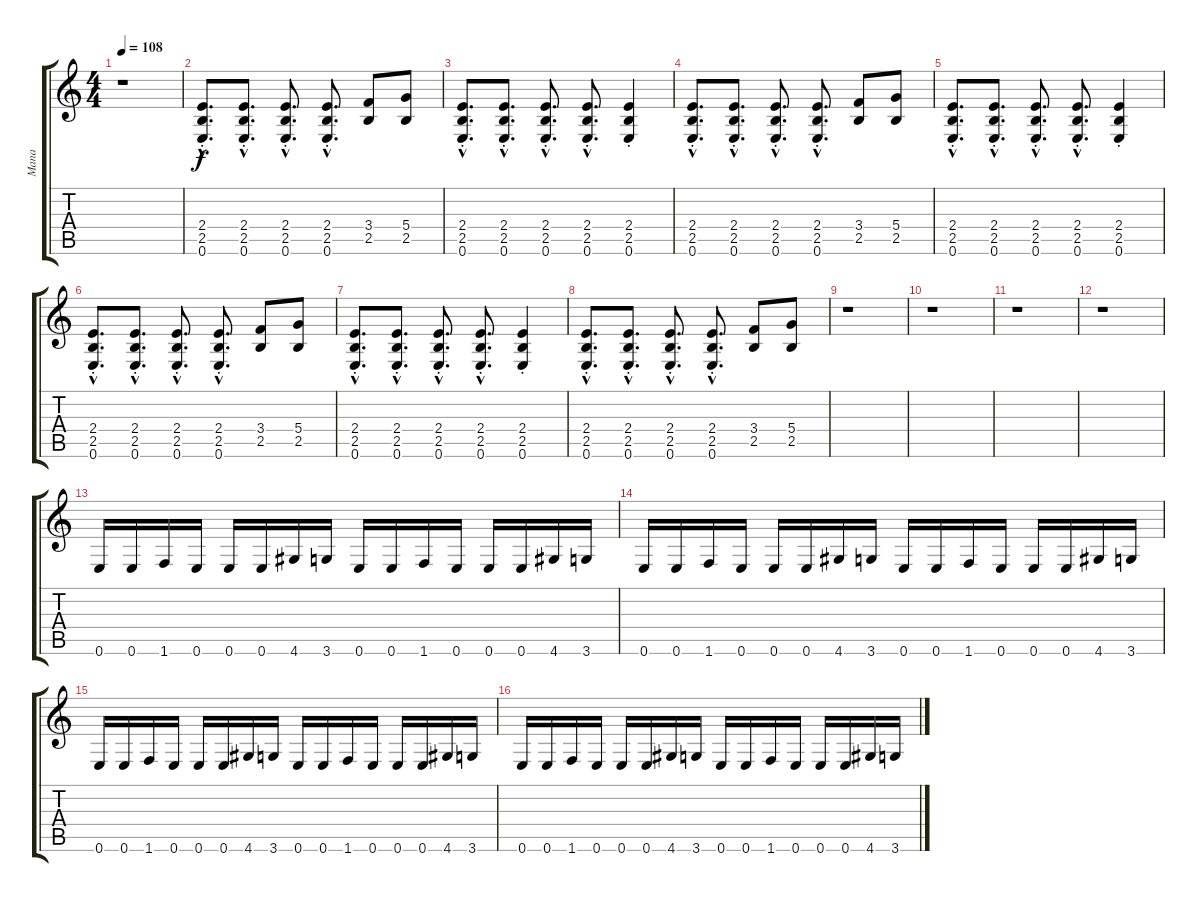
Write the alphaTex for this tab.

\track ("Mana" "Mana") {instrument distortionguitar}
\staff {score tabs}
\tuning (E4 B3 G3 D3 A2 E2) {hide}
\ts (4 4)
\tempo 108
\clef g2
\ks c
r.1{dy f} |
(2.4{hac st} 2.5{hac st} 0.6{hac st}).8{d} (2.4{hac st} 2.5{hac st} 0.6{hac st}).8{d} (2.4{hac st} 2.5{hac st} 0.6{hac st}).8{d} (2.4{hac st} 2.5{hac st} 0.6{hac st}).8{d} (3.4 2.5).8 (5.4 2.5).8 |
(2.4{hac st} 2.5{hac st} 0.6{hac st}).8{d} (2.4{hac st} 2.5{hac st} 0.6{hac st}).8{d} (2.4{hac st} 2.5{hac st} 0.6{hac st}).8{d} (2.4{hac st} 2.5{hac st} 0.6{hac st}).8{d} (2.4{st} 2.5{st} 0.6{st}).4 |
(2.4{hac st} 2.5{hac st} 0.6{hac st}).8{d} (2.4{hac st} 2.5{hac st} 0.6{hac st}).8{d} (2.4{hac st} 2.5{hac st} 0.6{hac st}).8{d} (2.4{hac st} 2.5{hac st} 0.6{hac st}).8{d} (3.4 2.5).8 (5.4 2.5).8 |
(2.4{hac st} 2.5{hac st} 0.6{hac st}).8{d} (2.4{hac st} 2.5{hac st} 0.6{hac st}).8{d} (2.4{hac st} 2.5{hac st} 0.6{hac st}).8{d} (2.4{hac st} 2.5{hac st} 0.6{hac st}).8{d} (2.4{st} 2.5{st} 0.6{st}).4 |
(2.4{hac st} 2.5{hac st} 0.6{hac st}).8{d} (2.4{hac st} 2.5{hac st} 0.6{hac st}).8{d} (2.4{hac st} 2.5{hac st} 0.6{hac st}).8{d} (2.4{hac st} 2.5{hac st} 0.6{hac st}).8{d} (3.4 2.5).8 (5.4 2.5).8 |
(2.4{hac st} 2.5{hac st} 0.6{hac st}).8{d} (2.4{hac st} 2.5{hac st} 0.6{hac st}).8{d} (2.4{hac st} 2.5{hac st} 0.6{hac st}).8{d} (2.4{hac st} 2.5{hac st} 0.6{hac st}).8{d} (2.4{st} 2.5{st} 0.6{st}).4 |
(2.4{hac st} 2.5{hac st} 0.6{hac st}).8{d} (2.4{hac st} 2.5{hac st} 0.6{hac st}).8{d} (2.4{hac st} 2.5{hac st} 0.6{hac st}).8{d} (2.4{hac st} 2.5{hac st} 0.6{hac st}).8{d} (3.4 2.5).8 (5.4 2.5).8 |
r.1 |
r.1 |
r.1 |
r.1 |
0.6.16 0.6.16 1.6.16 0.6.16 0.6.16 0.6.16 4.6.16 3.6.16 0.6.16 0.6.16 1.6.16 0.6.16 0.6.16 0.6.16 4.6.16 3.6.16 |
0.6.16 0.6.16 1.6.16 0.6.16 0.6.16 0.6.16 4.6.16 3.6.16 0.6.16 0.6.16 1.6.16 0.6.16 0.6.16 0.6.16 4.6.16 3.6.16 |
0.6.16 0.6.16 1.6.16 0.6.16 0.6.16 0.6.16 4.6.16 3.6.16 0.6.16 0.6.16 1.6.16 0.6.16 0.6.16 0.6.16 4.6.16 3.6.16 |
0.6.16 0.6.16 1.6.16 0.6.16 0.6.16 0.6.16 4.6.16 3.6.16 0.6.16 0.6.16 1.6.16 0.6.16 0.6.16 0.6.16 4.6.16 3.6.16
